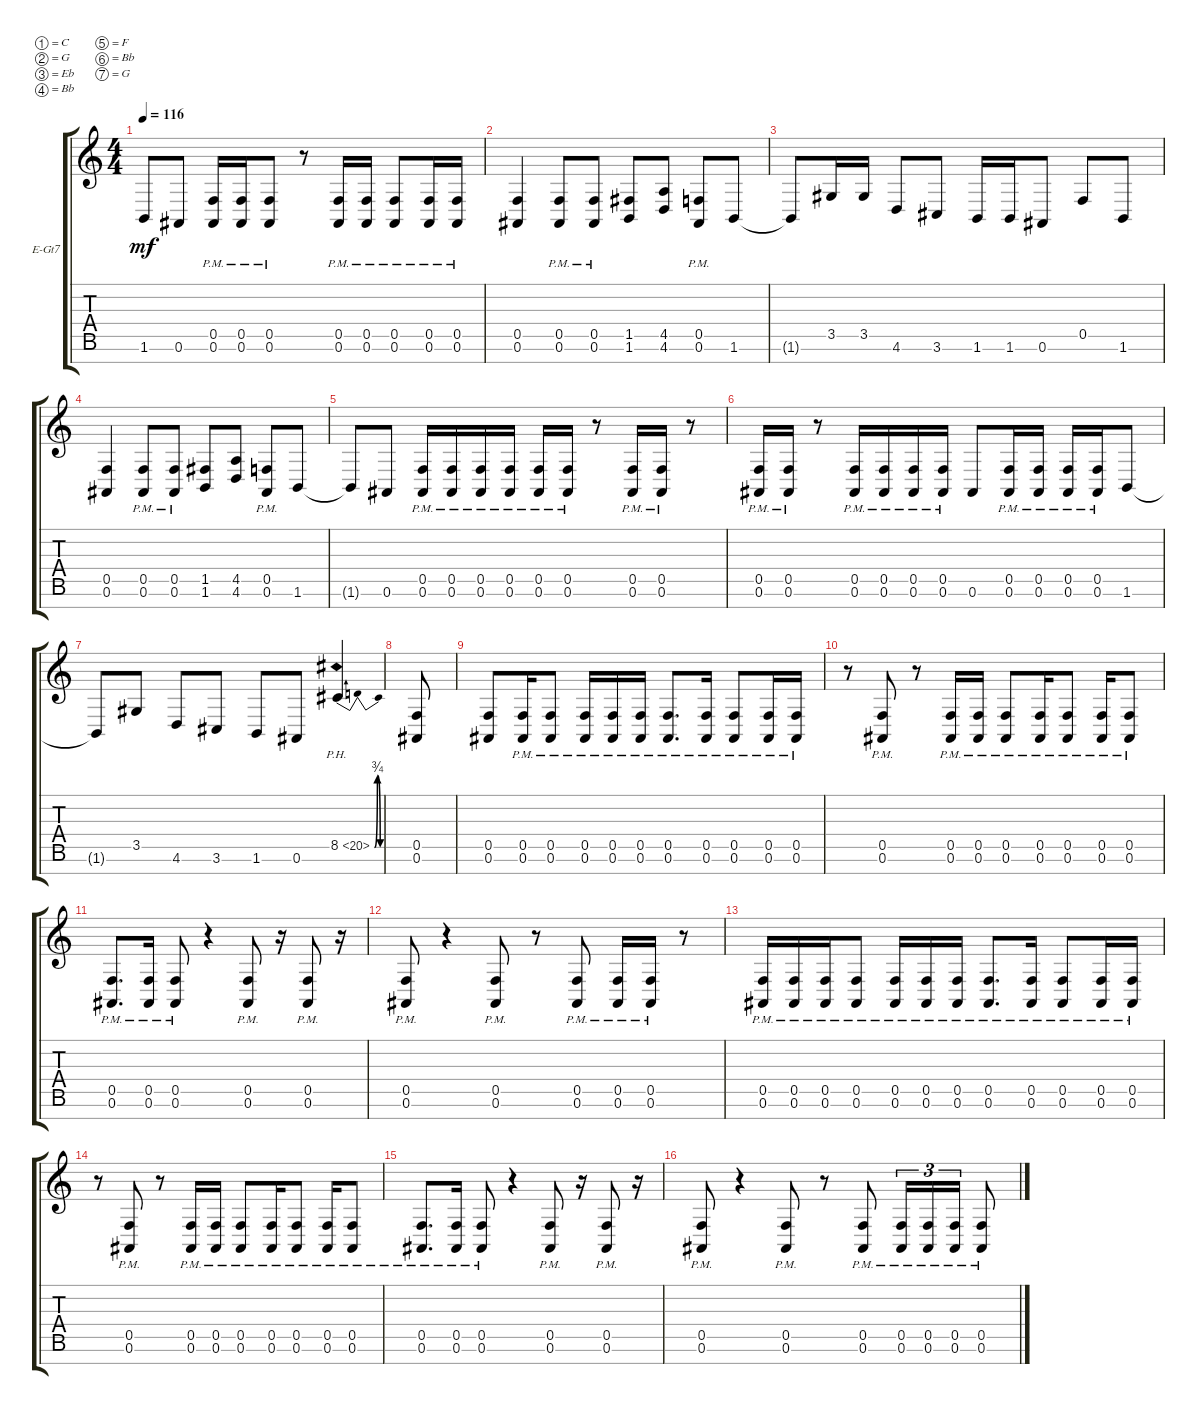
\defaultSystemsLayout 4
\bracketExtendMode groupsimilarinstruments
\firstSystemTrackNameOrientation horizontal
\otherSystemsTrackNameOrientation horizontal
\track ("Electric Guitar" "E-Gt7") {instrument distortionguitar}
\staff {score tabs}
\tuning (C4 G3 Eb3 Bb2 F2 Bb1 G1)
\ts (4 4)
\tempo 116
\clef g2
\ks c
1.6{t}.8{dy mf} 0.6.8 (0.6{pm} 0.5{pm}).16 (0.6{pm} 0.5{pm}).16 (0.6{pm} 0.5{pm}).8 r.8 (0.6{pm} 0.5{pm}).16 (0.6{pm} 0.5{pm}).16 (0.6{pm} 0.5{pm}).8 (0.6{pm} 0.5{pm}).16 (0.6{pm} 0.5{pm}).16 |
(0.6 0.5).4 (0.6{pm} 0.5{pm}).8 (0.6{pm} 0.5{pm}).8 (1.6 1.5).8 (4.5 4.6).8 (0.6{pm} 0.5{pm}).8 1.6.8 |
1.6{t}.8 3.5.16 3.5.16 4.6.8 3.6.8 1.6.16 1.6.16 0.6.8 0.5.8 1.6.8 |
(0.6 0.5).4 (0.6{pm} 0.5{pm}).8 (0.6{pm} 0.5{pm}).8 (1.6 1.5).8 (4.5 4.6).8 (0.6{pm} 0.5{pm}).8 1.6.8 |
1.6{t}.8 0.6.8 (0.6{pm} 0.5{pm}).16 (0.6{pm} 0.5{pm}).16 (0.6{pm} 0.5{pm}).16 (0.6{pm} 0.5{pm}).16 (0.6{pm} 0.5{pm}).16 (0.6{pm} 0.5{pm}).16 r.8 (0.6{pm} 0.5{pm}).16 (0.6{pm} 0.5{pm}).16 r.8 |
(0.6{pm} 0.5{pm}).16 (0.6{pm} 0.5{pm}).16 r.8 (0.6{pm} 0.5{pm}).16 (0.6{pm} 0.5{pm}).16 (0.6{pm} 0.5{pm}).16 (0.6{pm} 0.5{pm}).16 0.6.8 (0.6{pm} 0.5{pm}).16 (0.6{pm} 0.5{pm}).16 (0.6{pm} 0.5{pm}).16 (0.6{pm} 0.5{pm}).16 1.6.8 |
1.6{t}.8 3.5.8 4.6.8 3.6.8 1.6.8 0.6.8 8.5{be (bendrelease 0 0 10.2 3 20.4 3 59.4 0) ph 12}.4 |
(0.6 0.5).8 |
(0.6 0.5).8 (0.6{pm} 0.5{pm}).16 (0.6{pm} 0.5{pm}).8 (0.6{pm} 0.5{pm}).16 (0.6{pm} 0.5{pm}).16 (0.6{pm} 0.5{pm}).16 (0.6{pm} 0.5{pm}).8{d} (0.6{pm} 0.5{pm}).16 (0.6{pm} 0.5{pm}).8 (0.6{pm} 0.5{pm}).16 (0.6{pm} 0.5{pm}).16 |
r.8 (0.6{pm} 0.5{pm}).8 r.8 (0.6{pm} 0.5{pm}).16 (0.6{pm} 0.5{pm}).16 (0.6{pm} 0.5{pm}).8 (0.6{pm} 0.5{pm}).16 (0.6{pm} 0.5{pm}).8 (0.6{pm} 0.5{pm}).16 (0.6{pm} 0.5{pm}).8 |
(0.6{pm} 0.5{pm}).8{d} (0.6{pm} 0.5{pm}).16 (0.6{pm} 0.5{pm}).8 r.4 (0.6{pm} 0.5{pm}).8 r.16 (0.6{pm} 0.5{pm}).8 r.16 |
(0.6{pm} 0.5{pm}).8 r.4 (0.6{pm} 0.5{pm}).8 r.8 (0.6{pm} 0.5{pm}).8 (0.6{pm} 0.5{pm}).16 (0.6{pm} 0.5{pm}).16 r.8 |
(0.6 0.5{pm}).16 (0.6 0.5{pm}).16 (0.6 0.5{pm}).16 (0.6 0.5{pm}).8 (0.6 0.5{pm}).16 (0.6 0.5{pm}).16 (0.6 0.5{pm}).16 (0.6{pm} 0.5{pm}).8{d} (0.6 0.5{pm}).16 (0.6 0.5{pm}).8 (0.6 0.5{pm}).16 (0.6 0.5{pm}).16 |
r.8 (0.6{pm} 0.5{pm}).8 r.8 (0.6{pm} 0.5{pm}).16 (0.6{pm} 0.5{pm}).16 (0.6{pm} 0.5{pm}).8 (0.6{pm} 0.5{pm}).16 (0.6{pm} 0.5{pm}).8 (0.6{pm} 0.5{pm}).16 (0.6{pm} 0.5{pm}).8 |
(0.6{pm} 0.5{pm}).8{d} (0.6{pm} 0.5{pm}).16 (0.6{pm} 0.5{pm}).8 r.4 (0.6{pm} 0.5{pm}).8 r.16 (0.6{pm} 0.5{pm}).8 r.16 |
(0.6{pm} 0.5{pm}).8 r.4 (0.6{pm} 0.5{pm}).8 r.8 (0.6{pm} 0.5{pm}).8 (0.6{pm} 0.5{pm}).16{tu (3 2)} (0.6{pm} 0.5{pm}).16{tu (3 2)} (0.6{pm} 0.5{pm}).16{tu (3 2)} (0.6{pm} 0.5{pm}).8
